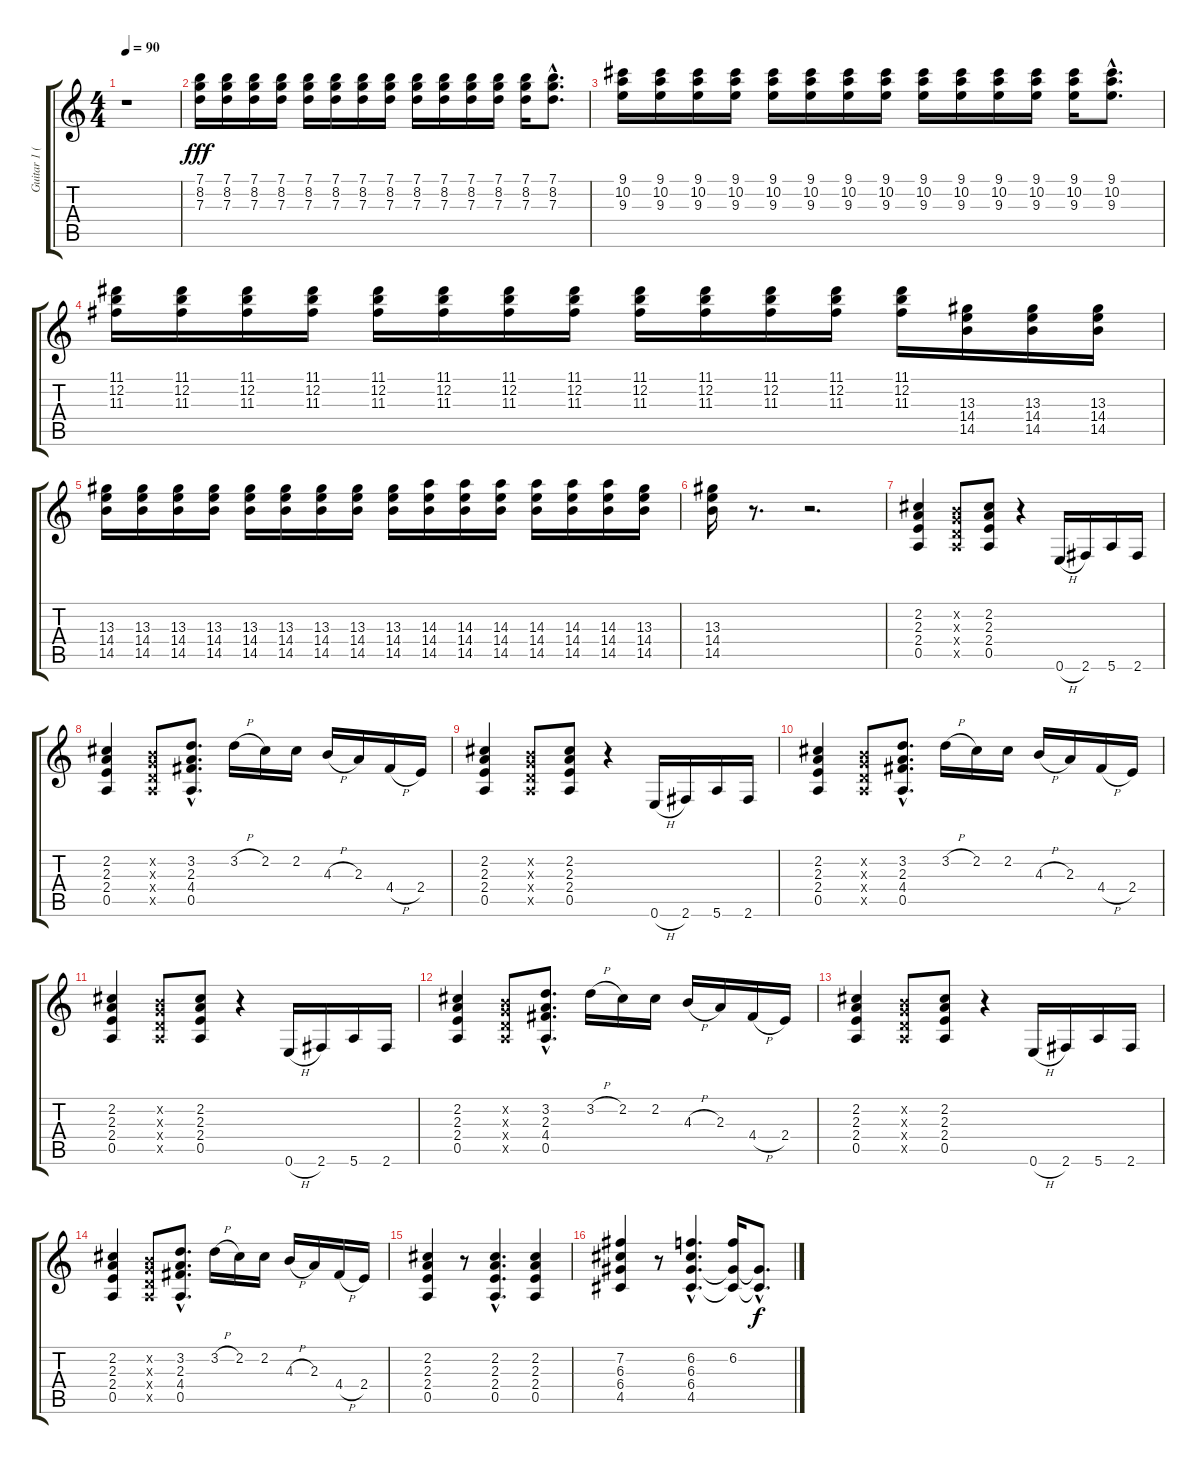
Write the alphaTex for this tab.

\track ("Guitar 1 (Rhythm)" "Guitar 1 (") {instrument distortionguitar}
\staff {score tabs}
\tuning (E4 B3 G3 D3 A2 E2) {hide}
\ts (4 4)
\tempo 90
\clef g2
\ks c
r.1{dy fff} |
(7.1 8.2 7.3).16 (7.1 8.2 7.3).16 (7.1 8.2 7.3).16 (7.1 8.2 7.3).16 (7.1 8.2 7.3).16 (7.1 8.2 7.3).16 (7.1 8.2 7.3).16 (7.1 8.2 7.3).16 (7.1 8.2 7.3).16 (7.1 8.2 7.3).16 (7.1 8.2 7.3).16 (7.1 8.2 7.3).16 (7.1 8.2 7.3).16 (7.1{hac} 8.2{hac} 7.3{hac}).8{d} |
(9.1 10.2 9.3).16 (9.1 10.2 9.3).16 (9.1 10.2 9.3).16 (9.1 10.2 9.3).16 (9.1 10.2 9.3).16 (9.1 10.2 9.3).16 (9.1 10.2 9.3).16 (9.1 10.2 9.3).16 (9.1 10.2 9.3).16 (9.1 10.2 9.3).16 (9.1 10.2 9.3).16 (9.1 10.2 9.3).16 (9.1 10.2 9.3).16 (9.1{hac} 10.2{hac} 9.3{hac}).8{d} |
(11.1 12.2 11.3).16 (11.1 12.2 11.3).16 (11.1 12.2 11.3).16 (11.1 12.2 11.3).16 (11.1 12.2 11.3).16 (11.1 12.2 11.3).16 (11.1 12.2 11.3).16 (11.1 12.2 11.3).16 (11.1 12.2 11.3).16 (11.1 12.2 11.3).16 (11.1 12.2 11.3).16 (11.1 12.2 11.3).16 (11.1 12.2 11.3).16 (13.3 14.4 14.5).16 (13.3 14.4 14.5).16 (13.3 14.4 14.5).16 |
(13.3 14.4 14.5).16 (13.3 14.4 14.5).16 (13.3 14.4 14.5).16 (13.3 14.4 14.5).16 (13.3 14.4 14.5).16 (13.3 14.4 14.5).16 (13.3 14.4 14.5).16 (13.3 14.4 14.5).16 (13.3 14.4 14.5).16 (14.3 14.4 14.5).16 (14.3 14.4 14.5).16 (14.3 14.4 14.5).16 (14.3 14.4 14.5).16 (14.3 14.4 14.5).16 (14.3 14.4 14.5).16 (13.3 14.4 14.5).16 |
(13.3 14.4 14.5).16 r.8{d} r.2{d} |
(2.2 2.3 2.4 0.5).4 (0.2{x} 0.3{x} 0.4{x} 0.5{x}).8 (2.2 2.3 2.4 0.5).8 r.4 0.6{h}.16 2.6.16 5.6.16 2.6.16 |
(2.2 2.3 2.4 0.5).4 (0.2{x} 0.3{x} 0.4{x} 0.5{x}).8 (3.2{hac} 2.3{hac} 4.4{hac} 0.5{hac}).8{d} 3.2{h}.16 2.2.16 2.2.16 4.3{h}.16 2.3.16 4.4{h}.16 2.4.16 |
(2.2 2.3 2.4 0.5).4 (0.2{x} 0.3{x} 0.4{x} 0.5{x}).8 (2.2 2.3 2.4 0.5).8 r.4 0.6{h}.16 2.6.16 5.6.16 2.6.16 |
(2.2 2.3 2.4 0.5).4 (0.2{x} 0.3{x} 0.4{x} 0.5{x}).8 (3.2{hac} 2.3{hac} 4.4{hac} 0.5{hac}).8{d} 3.2{h}.16 2.2.16 2.2.16 4.3{h}.16 2.3.16 4.4{h}.16 2.4.16 |
(2.2 2.3 2.4 0.5).4 (0.2{x} 0.3{x} 0.4{x} 0.5{x}).8 (2.2 2.3 2.4 0.5).8 r.4 0.6{h}.16 2.6.16 5.6.16 2.6.16 |
(2.2 2.3 2.4 0.5).4 (0.2{x} 0.3{x} 0.4{x} 0.5{x}).8 (3.2{hac} 2.3{hac} 4.4{hac} 0.5{hac}).8{d} 3.2{h}.16 2.2.16 2.2.16 4.3{h}.16 2.3.16 4.4{h}.16 2.4.16 |
(2.2 2.3 2.4 0.5).4 (0.2{x} 0.3{x} 0.4{x} 0.5{x}).8 (2.2 2.3 2.4 0.5).8 r.4 0.6{h}.16 2.6.16 5.6.16 2.6.16 |
(2.2 2.3 2.4 0.5).4 (0.2{x} 0.3{x} 0.4{x} 0.5{x}).8 (3.2{hac} 2.3{hac} 4.4{hac} 0.5{hac}).8{d} 3.2{h}.16 2.2.16 2.2.16 4.3{h}.16 2.3.16 4.4{h}.16 2.4.16 |
(2.2 2.3 2.4 0.5).4 r.8 (2.2{hac} 2.3{hac} 2.4{hac} 0.5{hac}).4{d} (2.2 2.3 2.4 0.5).4 |
(7.2 6.3 6.4 4.5).4 r.8 (6.2{hac} 6.3{hac} 6.4{hac} 4.5{hac}).4{d} (6.2 6.4{t} 4.5{t}).16 (6.4{hac t} 4.5{hac t}).8{d dy f}
